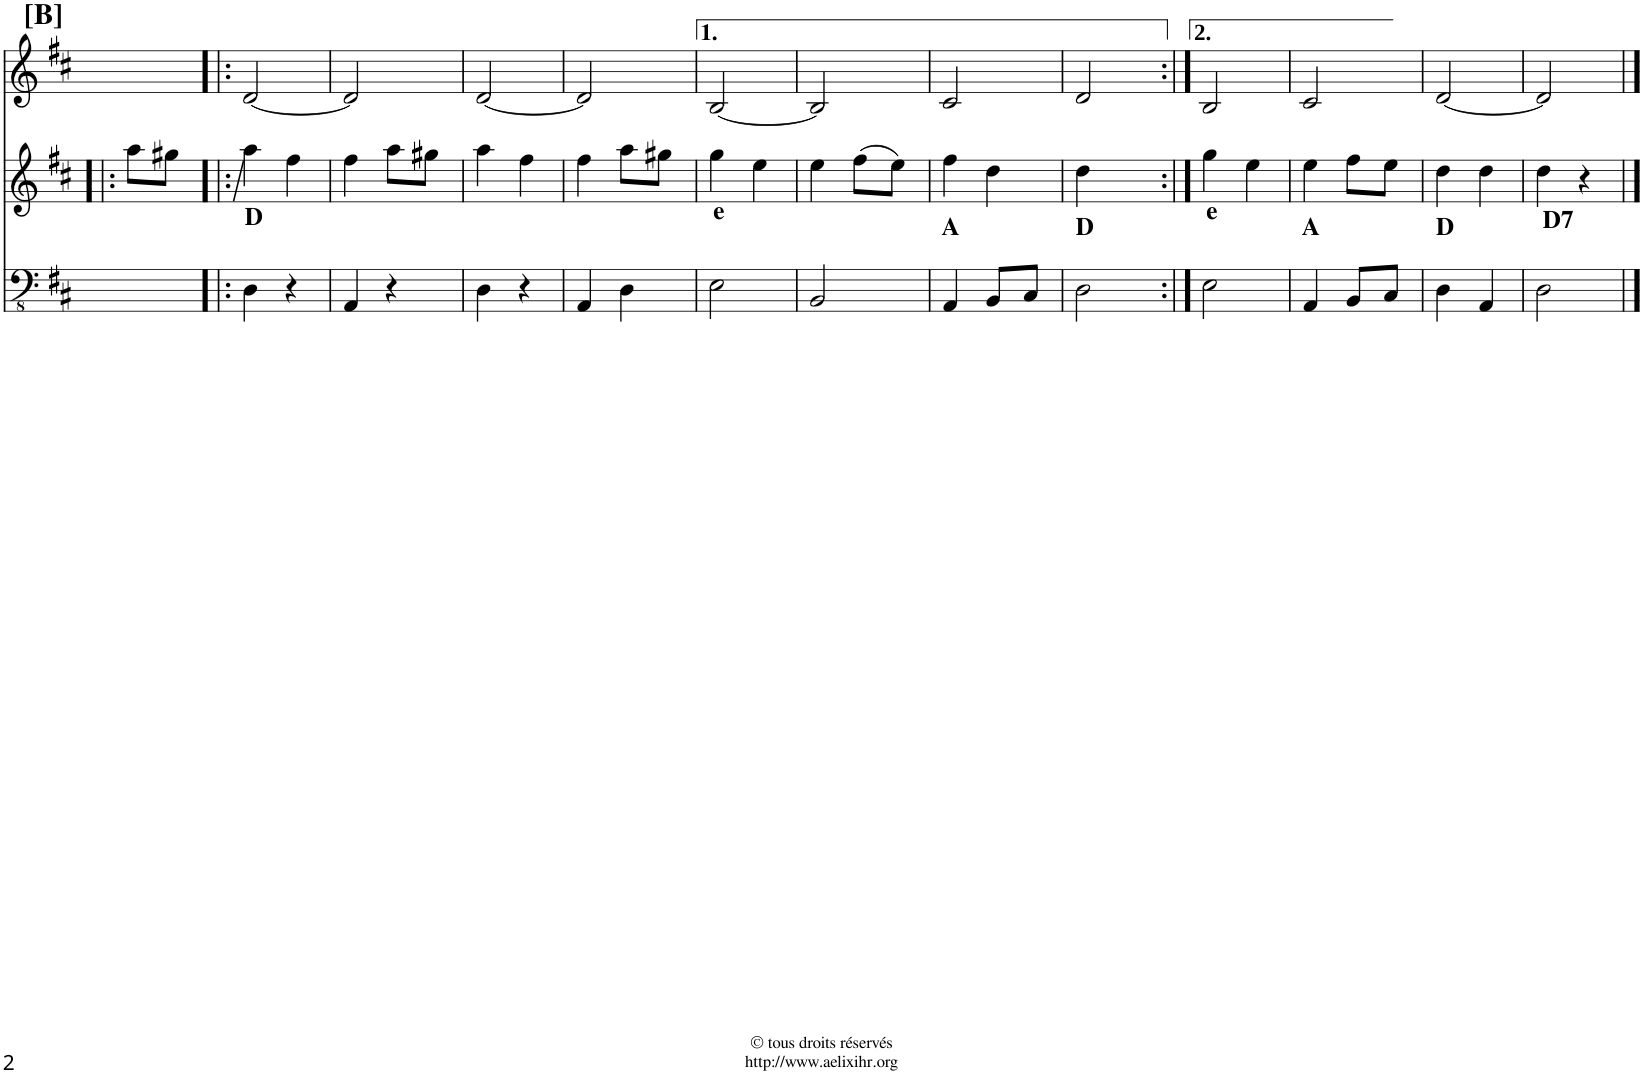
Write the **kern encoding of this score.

**kern	**kern	**kern
*part3	*part2	*part1
*staff3	*staff2	*staff1
*I"bas	*I"1	*I"2
!!LO:PB:g=z
*clefFv4	*clefG2	*clefG2
*Trd7c12	*	*
*k[f#c#]	*k[f#c#]	*k[f#c#]
*M2/4	*M2/4	*M2/4
=13!|:	=13!|:	=13!|:
!	!	!LO:TX:a:B:t=[B]
4ryy	8aa\L	4ryy
.	8gg#X\J	.
=14!|:	=14!|:	=14!|:
!	!LO:TX:b:B:t=D	!
4DD\	4aa\	[2d/
4r	4ff#\	.
=15	=15	=15
4AAA/	4ff#\	2d/]
4r	8aa\L	.
.	8gg#X\J	.
=16	=16	=16
4DD\	4aa\	[2d/
4r	4ff#\	.
=17	=17	=17
4AAA/	4ff#\	2d/]
4DD\	8aa\L	.
.	8gg#X\J	.
=18	=18	=18
!	!LO:TX:b:B:t=e	!
2EE\	4gg\	[2B/
.	4ee\	.
=19	=19	=19
2BBB/	4ee\	2B/]
.	(8ff#\L	.
.	8ee\J)	.
=20	=20	=20
!	!LO:TX:b:B:t=A	!
4AAA/	4ff#\	2c#/
8BBB/L	4dd\	.
8CC#/J	.	.
=21	=21	=21
!	!LO:TX:b:B:t=D	!
2DD\	4dd\	2d/
.	4ryy	.
=22:|!	=22:|!	=22:|!
!	!LO:TX:b:B:t=e	!
2EE\	4gg\	2B/
.	4ee\	.
=23	=23	=23
!	!LO:TX:b:B:t=A	!
4AAA/	4ee\	2c#/
8BBB/L	8ff#\L	.
8CC#/J	8ee\J	.
=24	=24	=24
!	!LO:TX:b:B:t=D	!
4DD\	4dd\	[2d/
4AAA/	4dd\	.
=25	=25	=25
!	!LO:TX:b:B:t=D7	!
2DD\	4dd\	2d/]
.	4r	.
==	==	==
*-	*-	*-
